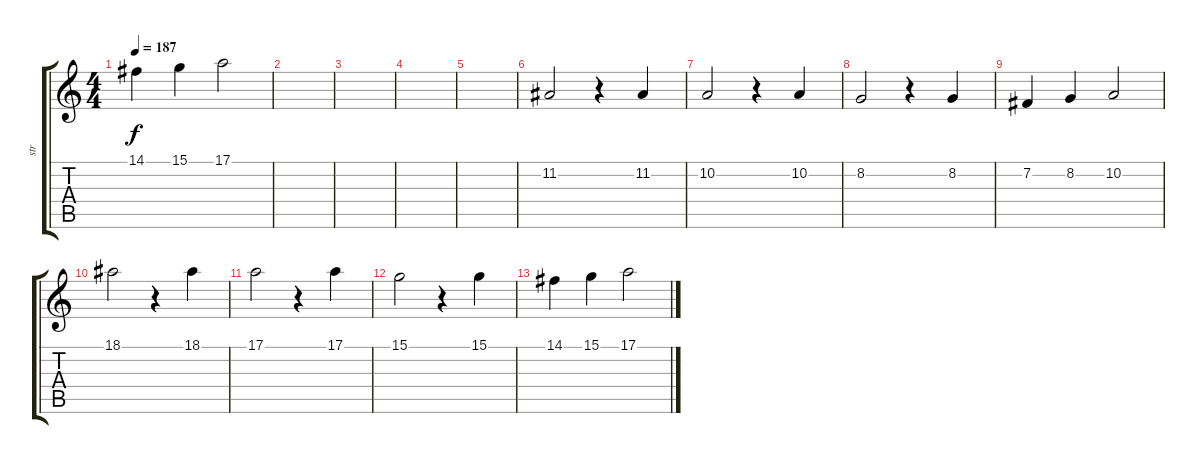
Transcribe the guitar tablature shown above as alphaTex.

\track ("str" "str") {instrument stringensemble1}
\staff {score tabs}
\tuning (E4 B3 G3 D3 A2 E2) {hide}
\ts (4 4)
\tempo 187
\clef g2
\ks c
14.1.4{dy f} 15.1.4 17.1.2 |
|
|
|
|
11.2.2 r.4 11.2.4 |
10.2.2 r.4 10.2.4 |
8.2.2 r.4 8.2.4 |
7.2.4 8.2.4 10.2.2 |
18.1.2 r.4 18.1.4 |
17.1.2 r.4 17.1.4 |
15.1.2 r.4 15.1.4 |
14.1.4 15.1.4 17.1.2
